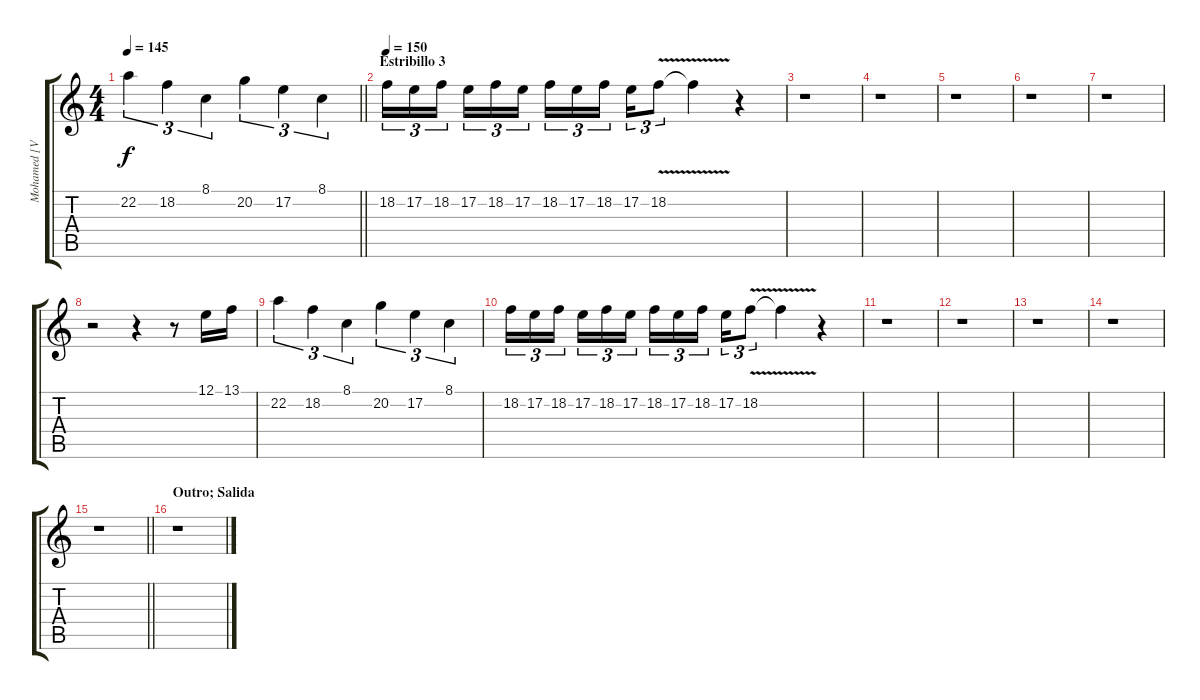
\track ("Mohamed [Violín]" "Mohamed [V") {instrument violin}
\staff {score tabs}
\tuning (E4 B3 G3 D3 A2 E2) {hide}
\ts (4 4)
\tempo 145
\clef g2
\barLineRight lightlight
\ks c
22.2.4{tu (3 2) dy f} 18.2.4{tu (3 2)} 8.1.4{tu (3 2)} 20.2.4{tu (3 2)} 17.2.4{tu (3 2)} 8.1.4{tu (3 2)} |
\section ("" "Estribillo 3")
\tempo 150
18.2.16{tu (3 2)} 17.2.16{tu (3 2)} 18.2.16{tu (3 2) beam splitsecondary} 17.2.16{tu (3 2)} 18.2.16{tu (3 2)} 17.2.16{tu (3 2)} 18.2.16{tu (3 2)} 17.2.16{tu (3 2)} 18.2.16{tu (3 2) beam splitsecondary} 17.2.16{tu (3 2)} 18.2{v}.8{tu (3 2)} 18.2{t}.4 r.4 |
r.1 |
r.1 |
r.1 |
r.1 |
r.1 |
r.2 r.4 r.8 12.1.16 13.1.16 |
22.2.4{tu (3 2)} 18.2.4{tu (3 2)} 8.1.4{tu (3 2)} 20.2.4{tu (3 2)} 17.2.4{tu (3 2)} 8.1.4{tu (3 2)} |
18.2.16{tu (3 2)} 17.2.16{tu (3 2)} 18.2.16{tu (3 2) beam splitsecondary} 17.2.16{tu (3 2)} 18.2.16{tu (3 2)} 17.2.16{tu (3 2)} 18.2.16{tu (3 2)} 17.2.16{tu (3 2)} 18.2.16{tu (3 2) beam splitsecondary} 17.2.16{tu (3 2)} 18.2{v}.8{tu (3 2)} 18.2{t}.4 r.4 |
r.1 |
r.1 |
r.1 |
r.1 |
\barLineRight lightlight
r.1 |
\section ("" "Outro; Salida")
r.1
